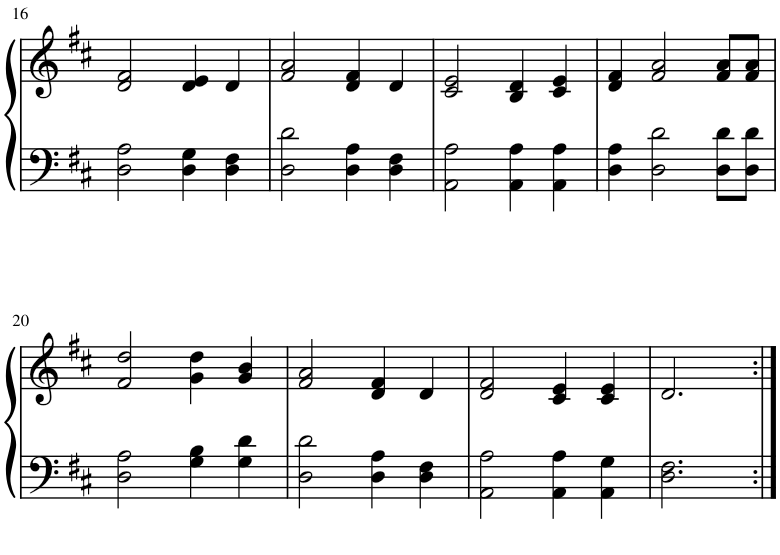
**kern	**kern
*part1	*part1
*staff2	*staff1
*I"Piano	*
*I'Pno.	*
!!LO:PB:g=z
*clefF4	*clefG2
*k[f#c#]	*k[f#c#]
*M4/4	*M4/4
=16	=16
2D\ 2A\	2d/ 2f#/
4D\ 4G\	4d/ 4e/
4D\ 4F#\	4d/
=17	=17
2D\ 2d\	2f#/ 2a/
4D\ 4A\	4d/ 4f#/
4D\ 4F#\	4d/
=18	=18
2AA\ 2A\	2c#/ 2e/
4AA\ 4A\	4B/ 4d/
4AA\ 4A\	4c#/ 4e/
=19	=19
4D\ 4A\	4d/ 4f#/
2D\ 2d\	2f#/ 2a/
8D\ 8d\L	8f#/ 8a/L
8D\ 8d\J	8f#/ 8a/J
!!LO:LB:g=z
=20	=20
2D\ 2A\	2f#/ 2dd/
4G\ 4B\	4g\ 4dd\
4G\ 4d\	4g/ 4b/
=21	=21
2D\ 2d\	2f#/ 2a/
4D\ 4A\	4d/ 4f#/
4D\ 4F#\	4d/
=22	=22
2AA\ 2A\	2d/ 2f#/
4AA\ 4A\	4c#/ 4e/
4AA\ 4G\	4c#/ 4e/
=23	=23
2.D\ 2.F#\	2.d/
=:|!	=:|!
*-	*-
